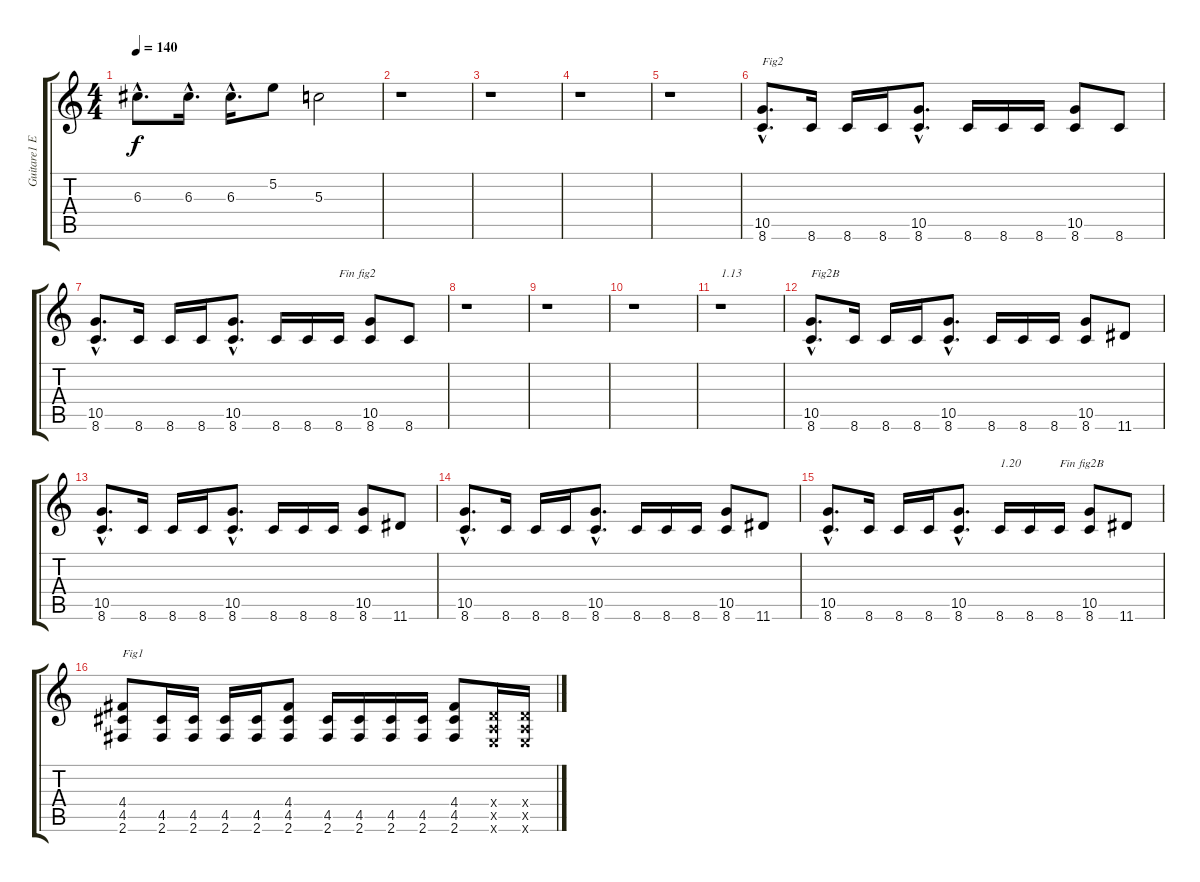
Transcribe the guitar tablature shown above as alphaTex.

\track ("Guitare1 E" "Guitare1 E") {instrument overdrivenguitar}
\staff {score tabs}
\tuning (E4 B3 G3 D3 A2 E2) {hide}
\ts (4 4)
\tempo 140
\clef g2
\ks c
6.3{hac}.8{d dy f} 6.3{hac}.16{d} 6.3{hac}.16{d} 5.2.8 5.3.2 |
r.1 |
r.1 |
r.1 |
r.1 |
(10.5{hac} 8.6{hac}).8{d txt "Fig2"} 8.6.16 8.6.16 8.6.16 (10.5{hac} 8.6{hac}).8{d} 8.6.16 8.6.16 8.6.16 (10.5 8.6).8 8.6.8 |
(10.5{hac} 8.6{hac}).8{d} 8.6.16 8.6.16 8.6.16 (10.5{hac} 8.6{hac}).8{d} 8.6.16 8.6.16 8.6.16{txt "Fin fig2"} (10.5 8.6).8 8.6.8 |
r.1 |
r.1 |
r.1 |
r.1{txt "1.13"} |
(10.5{hac} 8.6{hac}).8{d txt "Fig2B"} 8.6.16 8.6.16 8.6.16 (10.5{hac} 8.6{hac}).8{d} 8.6.16 8.6.16 8.6.16 (10.5 8.6).8 11.6.8 |
(10.5{hac} 8.6{hac}).8{d} 8.6.16 8.6.16 8.6.16 (10.5{hac} 8.6{hac}).8{d} 8.6.16 8.6.16 8.6.16 (10.5 8.6).8 11.6.8 |
(10.5{hac} 8.6{hac}).8{d} 8.6.16 8.6.16 8.6.16 (10.5{hac} 8.6{hac}).8{d} 8.6.16 8.6.16 8.6.16 (10.5 8.6).8 11.6.8 |
(10.5{hac} 8.6{hac}).8{d} 8.6.16 8.6.16 8.6.16 (10.5{hac} 8.6{hac}).8{d} 8.6.16{txt "1.20"} 8.6.16 8.6.16{txt "Fin fig2B"} (10.5 8.6).8 11.6.8 |
(4.4 4.5 2.6).8{txt "Fig1"} (4.5 2.6).16 (4.5 2.6).16 (4.5 2.6).16 (4.5 2.6).16 (4.4 4.5 2.6).8 (4.5 2.6).16 (4.5 2.6).16 (4.5 2.6).16 (4.5 2.6).16 (4.4 4.5 2.6).8 (0.4{x} 0.5{x} 0.6{x}).16 (0.4{x} 0.5{x} 0.6{x}).16
